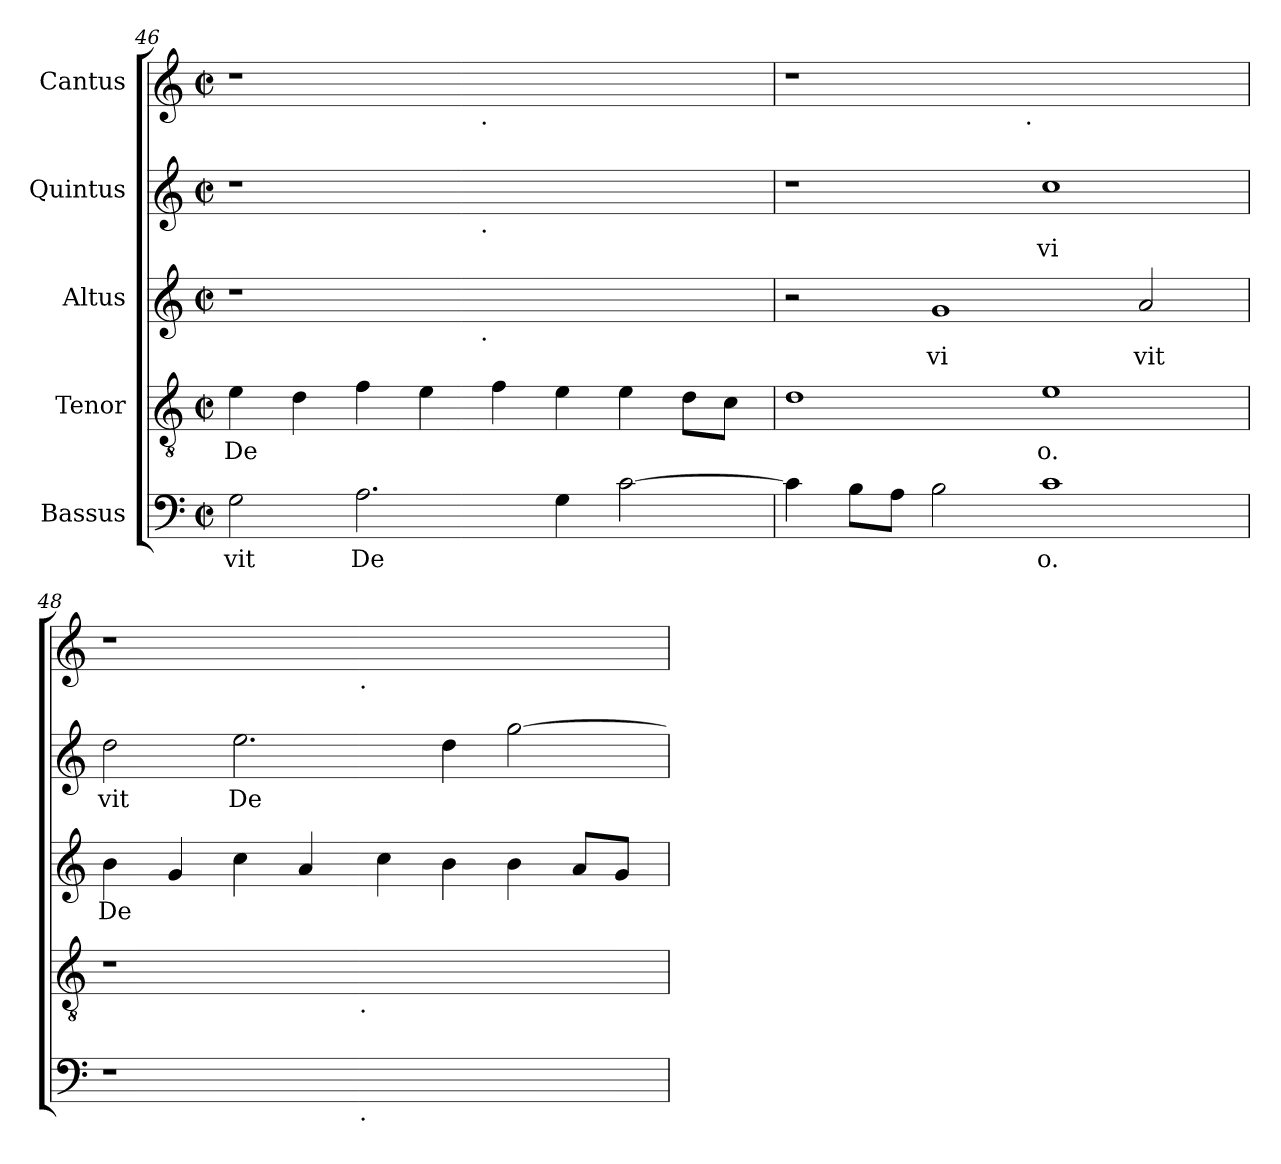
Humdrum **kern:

**kern	**text	**kern	**text	**kern	**text	**kern	**text	**kern
*part5	*part5	*part4	*part4	*part3	*part3	*part2	*part2	*part1
*staff5	*staff5	*staff4	*staff4	*staff3	*staff3	*staff2	*staff2	*staff1
*I"Bassus	*	*I"Tenor	*	*I"Altus	*	*I"Quintus	*	*I"Cantus
*clefF4	*	*clefGv2	*	*clefG2	*	*clefG2	*	*clefG2
*k[]	*	*k[]	*	*k[]	*	*k[]	*	*k[]
*C:	*	*C:	*	*C:	*	*C:	*	*C:
*M2/2	*	*M2/2	*	*M2/2	*	*M2/2	*	*M2/2
*met(c|)	*	*met(c|)	*	*met(c|)	*	*met(c|)	*	*met(c|)
=46	=46	=46	=46	=46	=46	=46	=46	=46
!	!LO:LY:b:cj	!	!LO:LY:b:cj	!	!	!	!	!
*	*	*	*	*^	*	*^	*	*^
2G\	vit	4e\	De-	1r	2ryy	.	1r	2ryy	.	1r	2ryy
!	!	!	!LO:LY:b:cj	!	!	!	!	!	!	!	!
.	.	4d\	--	.	.	.	.	.	.	.	.
!	!LO:LY:b:cj	!	!LO:LY:b:cj	!	!	!	!	!	!	!	!
2.A\	De	4f\	--	.	4ryy	.	.	4ryy	.	.	4ryy
!	!	!	!LO:LY:b:cj	!	!	!	!	!	!	!	!
.	.	4e\	--	.	8...ryy	.	.	8...ryy	.	.	8...ryy
!	!	!	!	!	!	!	!	!	!	!	!LO:TX:b:t=.
!	!	!	!	!	!	!	!	!LO:TX:b:t=.	!	!	!
!	!	!	!	!	!LO:TX:b:t=.	!	!	!	!	!	!
.	.	.	.	.	1ryy	.	.	1ryy	.	.	1ryy
!	!	!	!LO:LY:b:cj	!	!	!	!	!	!	!	!
.	.	4f\	--	1ryy	.	.	1ryy	.	.	1ryy	.
!	!LO:LY:b:cj	!	!LO:LY:b:cj	!	!	!	!	!	!	!	!
4G\	.	4e\	--	.	.	.	.	.	.	.	.
!	!LO:LY:b:cj	!	!LO:LY:b:cj	!	!	!	!	!	!	!	!
[>2c\	.	4e\	--	.	.	.	.	.	.	.	.
!	!	!	!LO:LY:b:cj	!	!	!	!	!	!	!	!
.	.	8d\L	--	.	.	.	.	.	.	.	.
!	!	!	!LO:LY:b:cj	!	!	!	!	!	!	!	!
.	.	8c\J	--	.	.	.	.	.	.	.	.
.	.	.	.	.	64ryy	.	.	64ryy	.	.	64ryy
=47	=47	=47	=47	=47	=47	=47	=47	=47	=47	=47	=47
!	!LO:LY:b:cj	!	!LO:LY:b:cj	!	!	!	!	!	!	!	!
*	*	*	*	*v	*v	*	*	*	*	*	*
*	*	*	*	*	*	*v	*v	*	*	*
4c\]	.	1d	--	2r	.	1r	.	1r	2ryy
!	!LO:LY:b:cj	!	!	!	!	!	!	!	!
8B\L	.	.	.	.	.	.	.	.	.
!	!LO:LY:b:cj	!	!	!	!	!	!	!	!
8A\J	.	.	.	.	.	.	.	.	.
!	!LO:LY:b:cj	!	!	!	!LO:LY:b:cj	!	!	!	!
2B\	.	.	.	1g	vi	.	.	.	4...ryy
!	!	!	!	!	!	!	!	!	!LO:TX:b:t=.
.	.	.	.	.	.	.	.	.	1ryy
!	!LO:LY:b:cj	!	!LO:LY:b:cj	!	!	!	!LO:LY:b:cj	!	!
1c	o.	1e	-o.	.	.	1cc	vi	1ryy	.
!	!	!	!	!	!LO:LY:b:cj	!	!	!	!
.	.	.	.	2a/	vit	.	.	.	.
.	.	.	.	.	.	.	.	.	32ryy
=48	=48	=48	=48	=48	=48	=48	=48	=48	=48
!	!	!	!	!	!LO:LY:b:cj	!	!LO:LY:b:cj	!	!
*^	*	*^	*	*	*	*	*	*	*
1r	2ryy	.	1r	2ryy	.	4b\	De	2dd\	vit	1r	2ryy
!	!	!	!	!	!	!	!LO:LY:b:cj	!	!	!	!
.	.	.	.	.	.	4g/	.	.	.	.	.
!	!	!	!	!	!	!	!LO:LY:b:cj	!	!LO:LY:b:cj	!	!
.	4...ryy	.	.	4...ryy	.	4cc\	.	2.ee\	De	.	4...ryy
!	!	!	!	!	!	!	!LO:LY:b:cj	!	!	!	!
.	.	.	.	.	.	4a/	.	.	.	.	.
!	!	!	!	!	!	!	!	!	!	!	!LO:TX:b:t=.
!	!	!	!	!LO:TX:b:t=.	!	!	!	!	!	!	!
!	!LO:TX:b:t=.	!	!	!	!	!	!	!	!	!	!
.	1ryy	.	.	1ryy	.	.	.	.	.	.	1ryy
!	!	!	!	!	!	!	!LO:LY:b:cj	!	!	!	!
1ryy	.	.	1ryy	.	.	4cc\	.	.	.	1ryy	.
!	!	!	!	!	!	!	!LO:LY:b:cj	!	!LO:LY:b:cj	!	!
.	.	.	.	.	.	4b\	.	4dd\	.	.	.
!	!	!	!	!	!	!	!LO:LY:b:cj	!	!LO:LY:b:cj	!	!
.	.	.	.	.	.	4b\	.	[>2gg\	.	.	.
!	!	!	!	!	!	!	!LO:LY:b:cj	!	!	!	!
.	.	.	.	.	.	8a/L	.	.	.	.	.
!	!	!	!	!	!	!	!LO:LY:b:cj	!	!	!	!
.	.	.	.	.	.	8g/J	.	.	.	.	.
.	32ryy	.	.	32ryy	.	.	.	.	.	.	32ryy
*v	*v	*	*	*	*	*	*	*	*	*v	*v
*	*	*v	*v	*	*	*	*	*	*
=	=	=	=	=	=	=	=	=
*-	*-	*-	*-	*-	*-	*-	*-	*-
